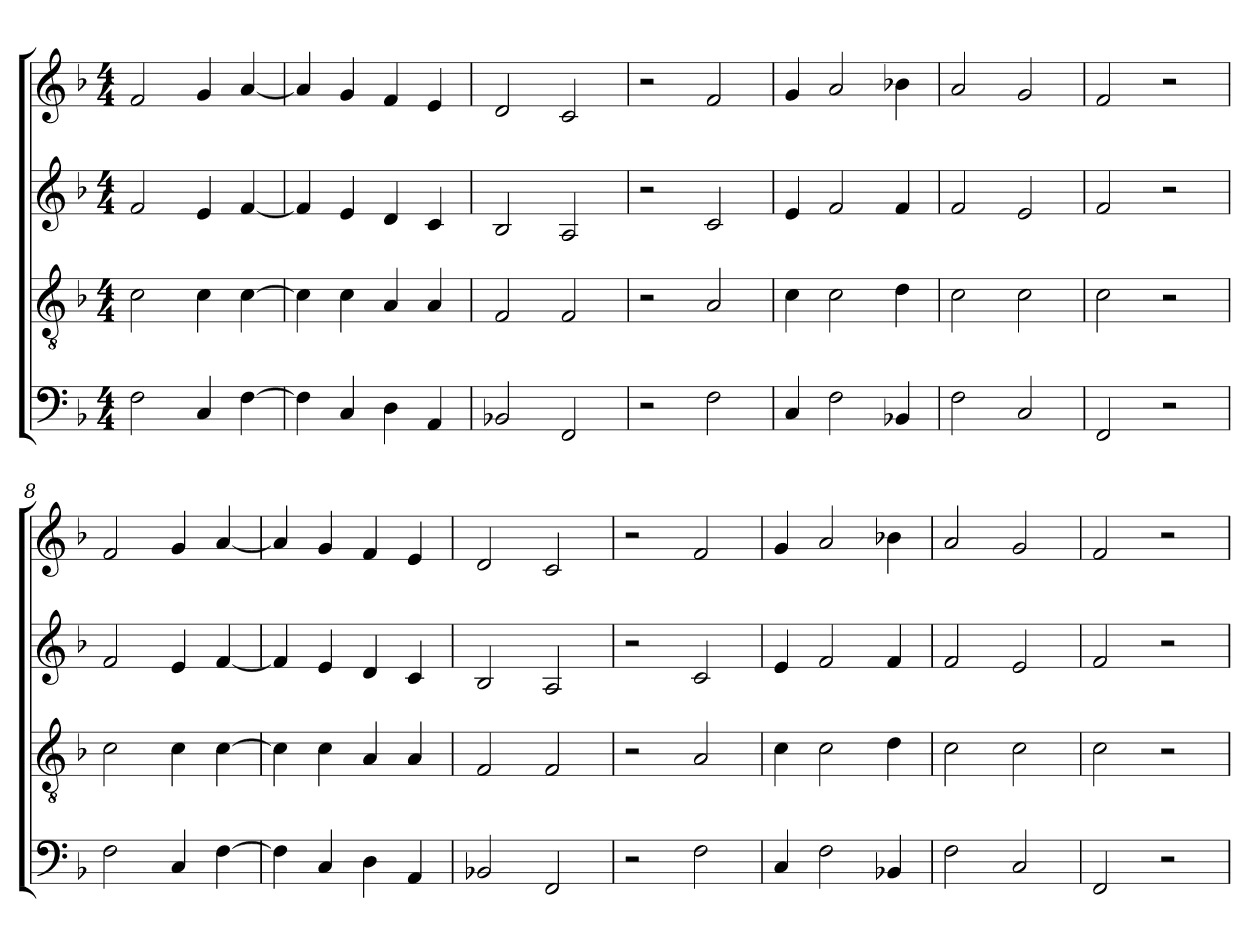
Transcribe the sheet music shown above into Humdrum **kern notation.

**kern	**kern	**kern	**kern
*part4	*part3	*part2	*part1
*staff4	*staff3	*staff2	*staff1
*clefF4	*clefGv2	*clefG2	*clefG2
*k[b-]	*k[b-]	*k[b-]	*k[b-]
*M4/4	*M4/4	*M4/4	*M4/4
=1	=1	=1	=1
2F	2c	2f	2f
4C	4c	4e	4g
[4F	[4c	[4f	[4a
=2	=2	=2	=2
4F]	4c]	4f]	4a]
4C	4c	4e	4g
4D	4A	4d	4f
4AA	4A	4c	4e
=3	=3	=3	=3
2BB-X	2F	2B-	2d
2FF	2F	2A	2c
=4	=4	=4	=4
2r	2r	2r	2r
2F	2A	2c	2f
=5	=5	=5	=5
4C	4c	4e	4g
2F	2c	2f	2a
4BB-X	4d	4f	4b-X
=6	=6	=6	=6
2F	2c	2f	2a
2C	2c	2e	2g
=7	=7	=7	=7
2FF	2c	2f	2f
2r	2r	2r	2r
=8	=8	=8	=8
2F	2c	2f	2f
4C	4c	4e	4g
[4F	[4c	[4f	[4a
=9	=9	=9	=9
4F]	4c]	4f]	4a]
4C	4c	4e	4g
4D	4A	4d	4f
4AA	4A	4c	4e
!!LO:LB:g=z
=10	=10	=10	=10
2BB-X	2F	2B-	2d
2FF	2F	2A	2c
=11	=11	=11	=11
2r	2r	2r	2r
2F	2A	2c	2f
=12	=12	=12	=12
4C	4c	4e	4g
2F	2c	2f	2a
4BB-X	4d	4f	4b-X
=13	=13	=13	=13
2F	2c	2f	2a
2C	2c	2e	2g
=14	=14	=14	=14
2FF	2c	2f	2f
2r	2r	2r	2r
=	=	=	=
*-	*-	*-	*-
